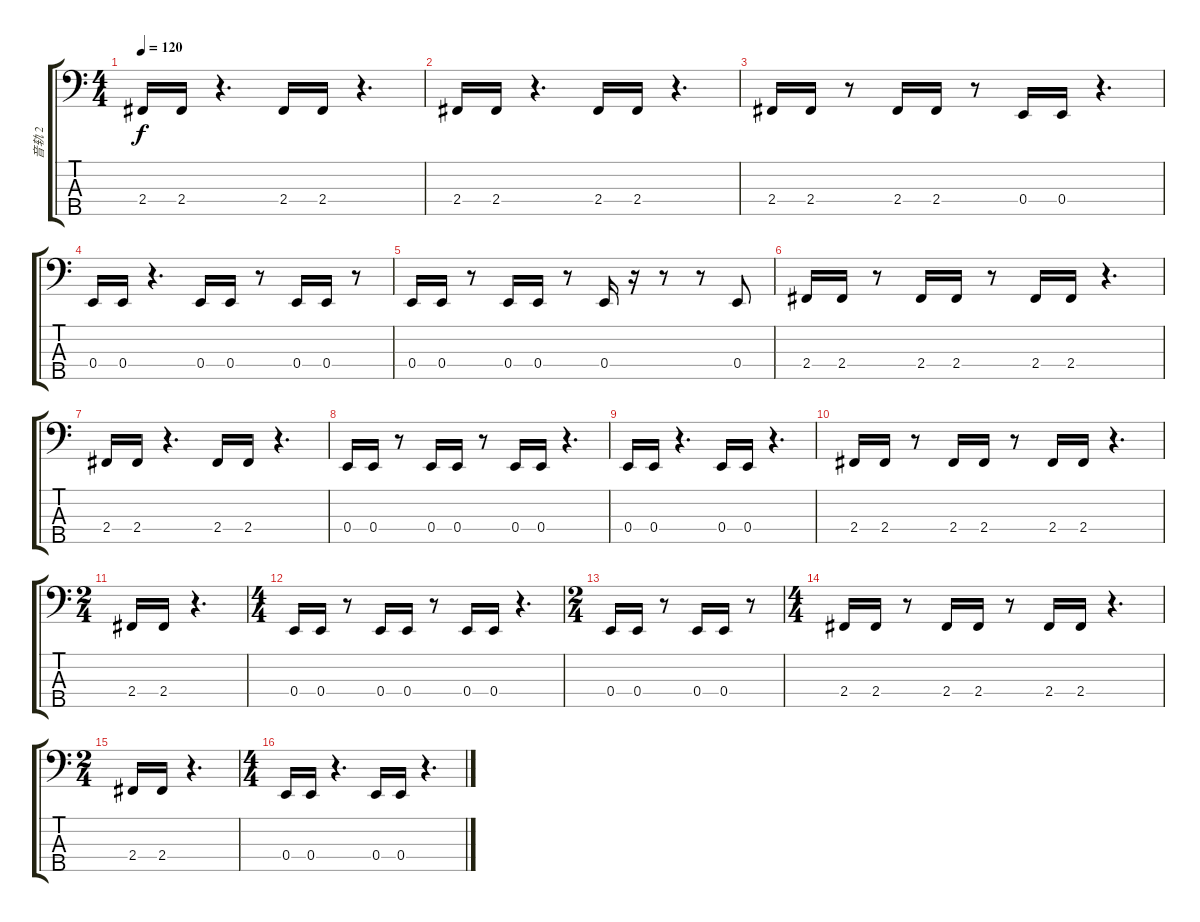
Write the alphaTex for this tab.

\track ("音轨 2" "音轨 2") {instrument electricbasspick}
\staff {score tabs}
\tuning (G2 D2 A1 E1 B0) {hide}
\ts (4 4)
\tempo 120
\clef f4
\ks c
2.4.16{dy f} 2.4.16 r.4{d} 2.4.16 2.4.16 r.4{d} |
2.4.16 2.4.16 r.4{d} 2.4.16 2.4.16 r.4{d} |
2.4.16 2.4.16 r.8 2.4.16 2.4.16 r.8 0.4.16 0.4.16 r.4{d} |
0.4.16 0.4.16 r.4{d} 0.4.16 0.4.16 r.8 0.4.16 0.4.16 r.8 |
0.4.16 0.4.16 r.8 0.4.16 0.4.16 r.8 0.4.16 r.16 r.8 r.8 0.4.8 |
2.4.16 2.4.16 r.8 2.4.16 2.4.16 r.8 2.4.16 2.4.16 r.4{d} |
2.4.16 2.4.16 r.4{d} 2.4.16 2.4.16 r.4{d} |
0.4.16 0.4.16 r.8 0.4.16 0.4.16 r.8 0.4.16 0.4.16 r.4{d} |
0.4.16 0.4.16 r.4{d} 0.4.16 0.4.16 r.4{d} |
2.4.16 2.4.16 r.8 2.4.16 2.4.16 r.8 2.4.16 2.4.16 r.4{d} |
\ts (2 4)
2.4.16 2.4.16 r.4{d} |
\ts (4 4)
0.4.16 0.4.16 r.8 0.4.16 0.4.16 r.8 0.4.16 0.4.16 r.4{d} |
\ts (2 4)
0.4.16 0.4.16 r.8 0.4.16 0.4.16 r.8 |
\ts (4 4)
2.4.16 2.4.16 r.8 2.4.16 2.4.16 r.8 2.4.16 2.4.16 r.4{d} |
\ts (2 4)
2.4.16 2.4.16 r.4{d} |
\ts (4 4)
0.4.16 0.4.16 r.4{d} 0.4.16 0.4.16 r.4{d}
